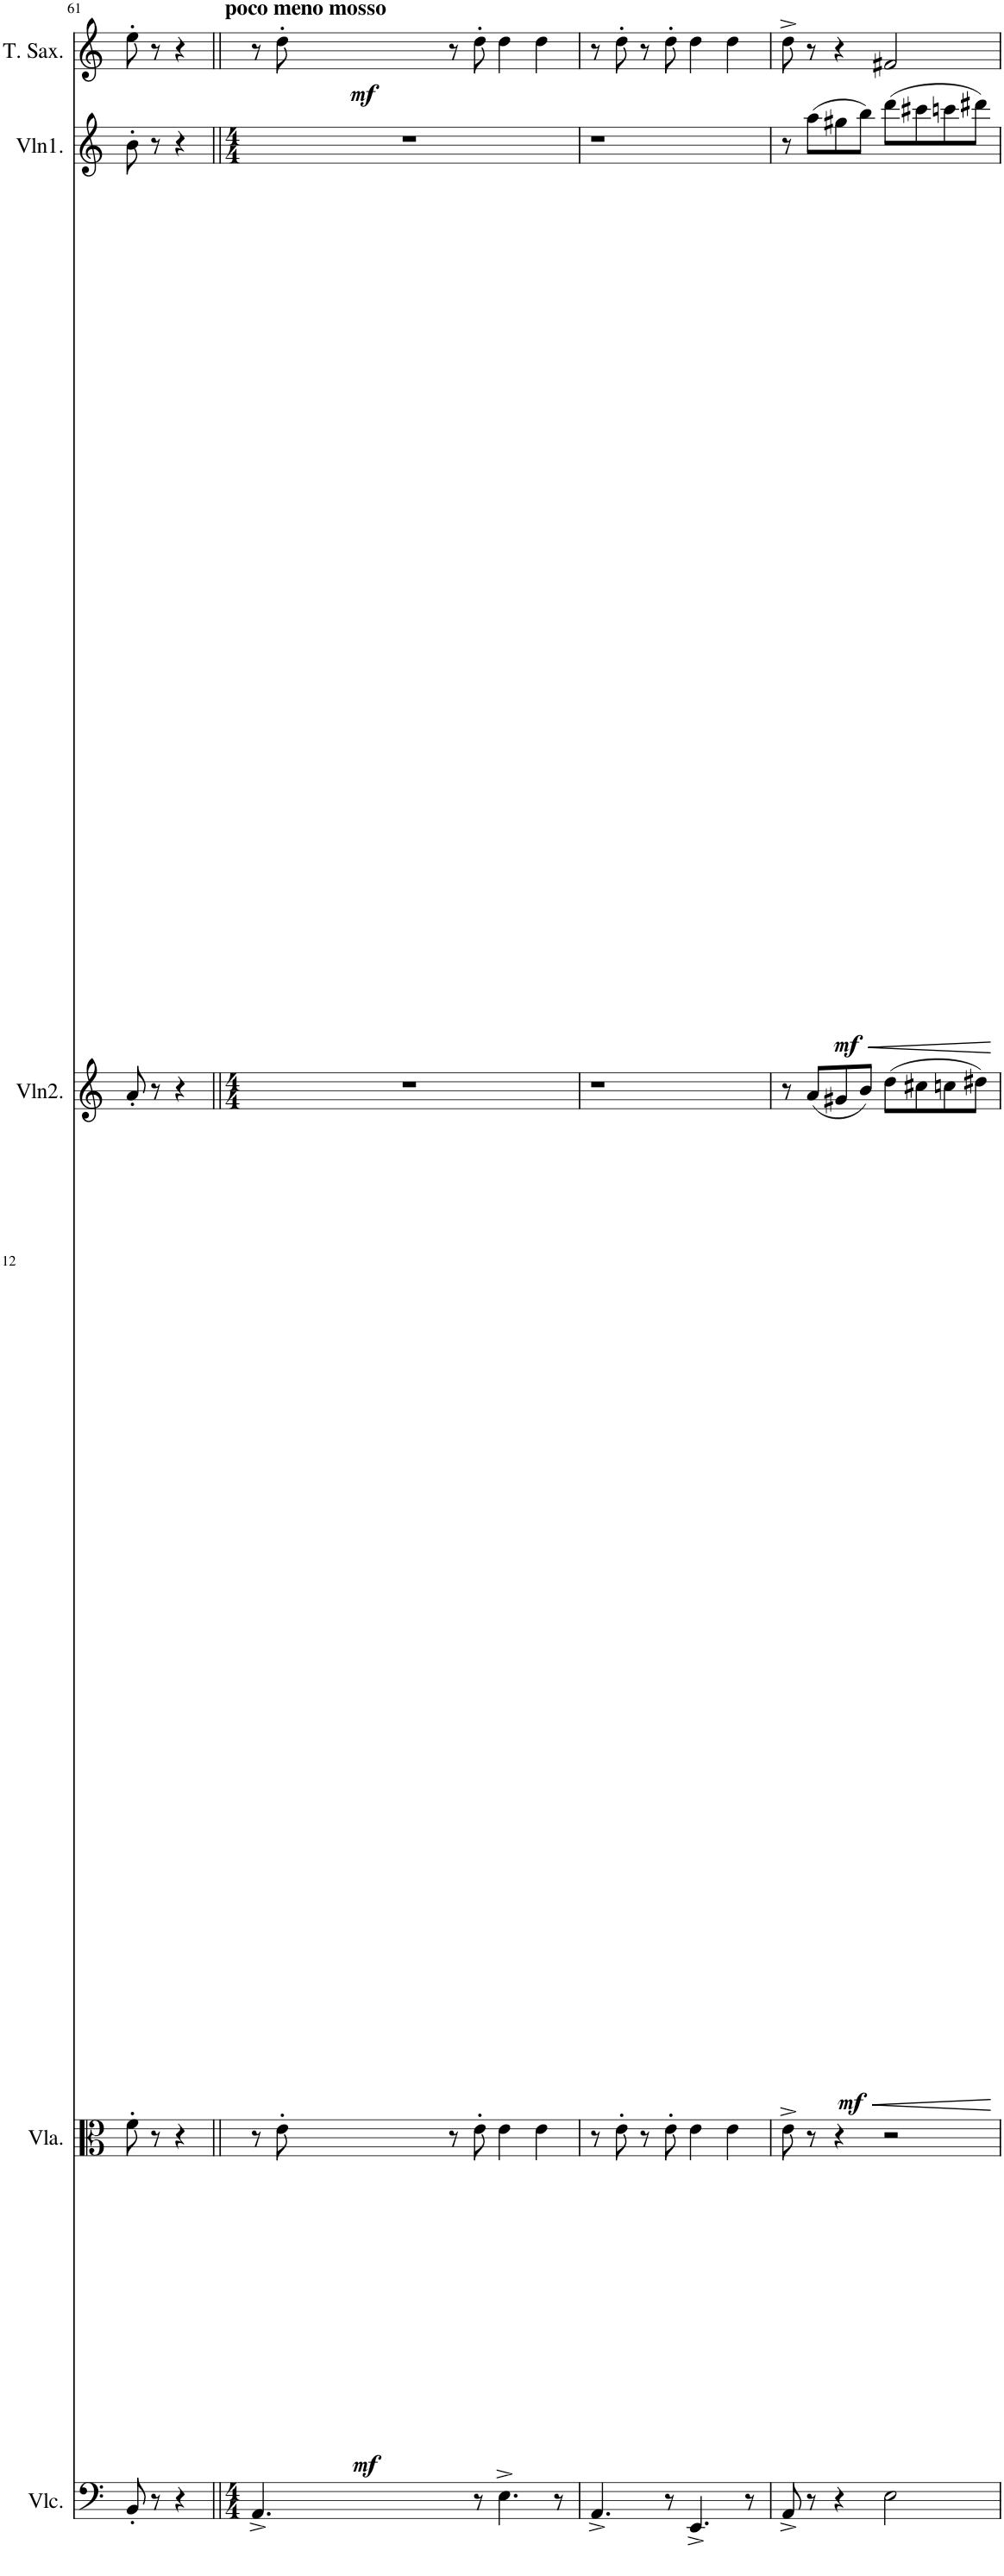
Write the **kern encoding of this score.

**kern	**dynam	**kern	**dynam	**kern	**dynam	**kern	**dynam	**kern	**dynam
*part5	*part5	*part4	*part4	*part3	*part3	*part2	*part2	*part1	*part1
*staff5	*staff5	*staff4	*staff4	*staff3	*staff3	*staff2	*staff2	*staff1	*staff1
*I"Cello	*	*I"Viola	*	*I"Violin2	*	*I"Violin1	*	*I"Tenor Sax	*
*	*	*I'Vla.	*	*I'Vln2.	*	*I'Vln1.	*	*I'T. Sax.	*
!!LO:PB:g=z
*clefF4	*	*clefC3	*	*clefG2	*	*clefG2	*	*clefG2	*
*	*	*	*	*	*	*	*	*Trd8c14	*
*k[]	*	*k[]	*	*k[]	*	*k[]	*	*k[]	*
*M2/4	*	*M2/4	*	*M2/4	*	*M2/4	*	*M2/4	*
=61	=61	=61	=61	=61	=61	=61	=61	=61	=61
8BB'/	.	8f'\	.	8a'/	.	8b'\	.	8ee'\	.
8r	.	8r	.	8r	.	8r	.	8r	.
4r	.	4r	.	4r	.	4r	.	4r	.
=62||	=62||	=62||	=62||	=62||	=62||	=62||	=62||	=62||	=62||
*M4/4	*	*	*	*M4/4	*	*M4/4	*	*	*
!	!	!	!	!	!	!	!	!LO:TX:a:B:t=poco meno mosso	!
!	!LO:DY:b	!	!	!	!	!	!	!	!
4.AA^/	f	8r	.	1r	.	1r	.	8r	.
!	!	!	!LO:DY:b	!	!	!	!	!	!LO:DY:b
.	.	8e'\	mf	.	.	.	.	8dd'\	mf
.	.	8r	.	.	.	.	.	8r	.
8r	.	8e'\	.	.	.	.	.	8dd'\	.
4.E^\	.	4e\	.	.	.	.	.	4dd\	.
.	.	4e\	.	.	.	.	.	4dd\	.
8r	.	.	.	.	.	.	.	.	.
=63	=63	=63	=63	=63	=63	=63	=63	=63	=63
4.AA^/	.	8r	.	1r	.	1r	.	8r	.
.	.	8e'\	.	.	.	.	.	8dd'\	.
.	.	8r	.	.	.	.	.	8r	.
8r	.	8e'\	.	.	.	.	.	8dd'\	.
4.EE^/	.	4e\	.	.	.	.	.	4dd\	.
.	.	4e\	.	.	.	.	.	4dd\	.
8r	.	.	.	.	.	.	.	.	.
=64	=64	=64	=64	=64	=64	=64	=64	=64	=64
8AA^/	.	8e^\	.	8r	.	8r	.	8dd^\	.
!	!	!	!	!	!LO:HP:b	!	!LO:HP:b	!	!
!	!	!	!	!	!LO:DY:n=1:b	!	!LO:DY:n=1:b	!	!
8r	.	8r	.	(8a/L	< mf	(8aa\L	< mf	8r	.
4r	.	4r	.	8g#X/	.	8gg#X\	.	4r	.
.	.	.	.	8b/J)	.	8bb\J)	.	.	.
2E\	.	2r	.	(8dd\L	.	(8ddd\L	.	2f#X/	.
.	.	.	.	8cc#X\	.	8ccc#X\	.	.	.
.	.	.	.	8ccn\	.	8cccn\	.	.	.
.	.	.	.	8dd#X\J)	.	8ddd#X\J)	.	.	.
.	.	.	.	.	[	.	[	.	.
=	=	=	=	=	=	=	=	=	=
*-	*-	*-	*-	*-	*-	*-	*-	*-	*-
